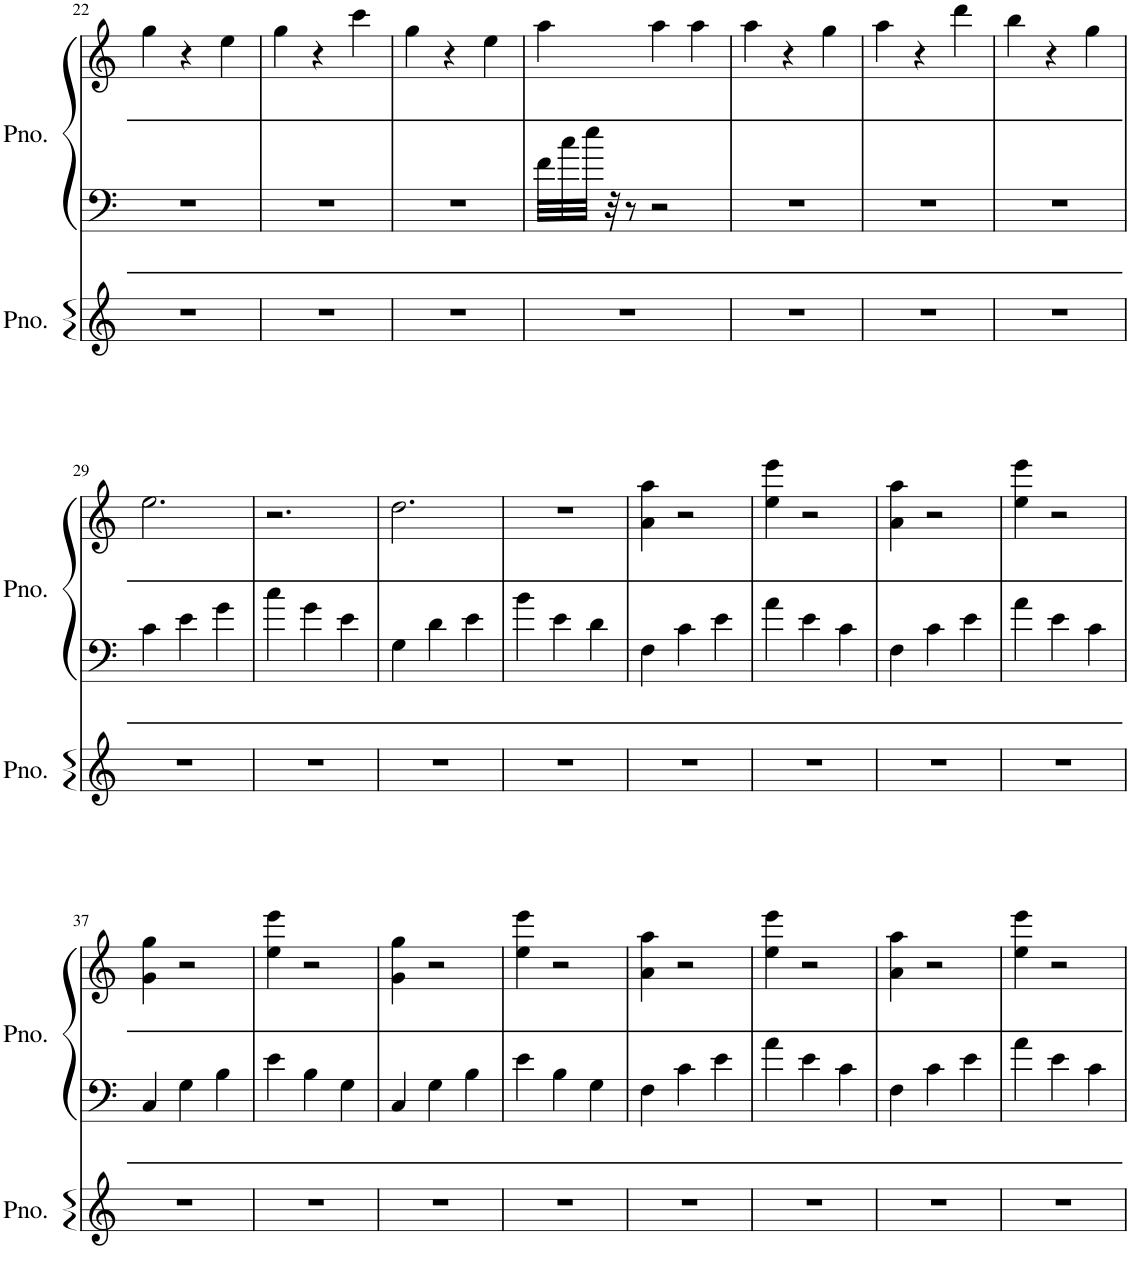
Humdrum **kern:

**kern	**kern	**kern
*part2	*part1	*part1
*staff3	*staff2	*staff1
*I"Piano	*I"Piano	*
*I'Pno.	*I'Pno.	*
!!LO:PB:g=z
*clefG2	*clefF4	*clefG2
*k[]	*k[]	*k[]
*M3/4	*M3/4	*M3/4
=22	=22	=22
2.r	2.r	4gg\
.	.	4r
.	.	4ee\
=23	=23	=23
2.r	2.r	4gg\
.	.	4r
.	.	4ccc\
=24	=24	=24
2.r	2.r	4gg\
.	.	4r
.	.	4ee\
=25	=25	=25
2.r	32f\LLL	4aa\
.	32cc\	.
.	32ee\JJJ	.
.	32r	.
.	8r	.
.	2r	4aa\
.	.	4aa\
=26	=26	=26
2.r	2.r	4aa\
.	.	4r
.	.	4gg\
=27	=27	=27
2.r	2.r	4aa\
.	.	4r
.	.	4ddd\
=28	=28	=28
2.r	2.r	4bb\
.	.	4r
.	.	4gg\
!!LO:LB:g=z
=29	=29	=29
2.r	4c\	2.ee\
.	4e\	.
.	4g\	.
=30	=30	=30
2.r	4cc\	2.r
.	4g\	.
.	4e\	.
=31	=31	=31
2.r	4G\	2.dd\
.	4d\	.
.	4e\	.
=32	=32	=32
2.r	4b\	2.r
.	4e\	.
.	4d\	.
=33	=33	=33
2.r	4F\	4a\ 4aa\
.	4c\	2r
.	4e\	.
=34	=34	=34
2.r	4a\	4ee\ 4eee\
.	4e\	2r
.	4c\	.
=35	=35	=35
2.r	4F\	4a\ 4aa\
.	4c\	2r
.	4e\	.
=36	=36	=36
2.r	4a\	4ee\ 4eee\
.	4e\	2r
.	4c\	.
!!LO:LB:g=z
=37	=37	=37
2.r	4C/	4g\ 4gg\
.	4G\	2r
.	4B\	.
=38	=38	=38
2.r	4e\	4ee\ 4eee\
.	4B\	2r
.	4G\	.
=39	=39	=39
2.r	4C/	4g\ 4gg\
.	4G\	2r
.	4B\	.
=40	=40	=40
2.r	4e\	4ee\ 4eee\
.	4B\	2r
.	4G\	.
=41	=41	=41
2.r	4F\	4a\ 4aa\
.	4c\	2r
.	4e\	.
=42	=42	=42
2.r	4a\	4ee\ 4eee\
.	4e\	2r
.	4c\	.
=43	=43	=43
2.r	4F\	4a\ 4aa\
.	4c\	2r
.	4e\	.
=44	=44	=44
2.r	4a\	4ee\ 4eee\
.	4e\	2r
.	4c\	.
=	=	=
*-	*-	*-
